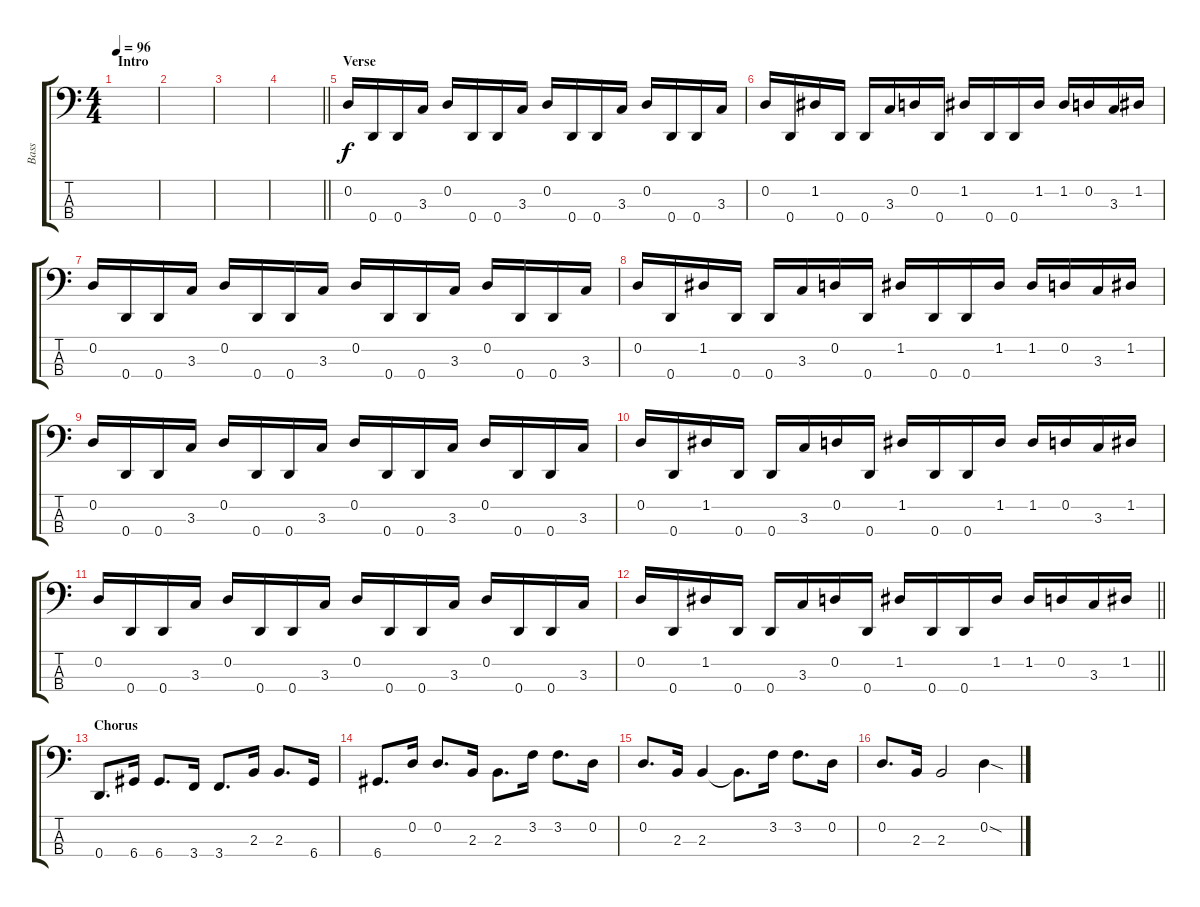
\track ("Bass" "Bass") {instrument electricbassfinger}
\staff {score tabs}
\tuning (G2 D2 A1 D1) {hide}
\ts (4 4)
\section ("" "Intro")
\tempo 96
\clef f4
\ks c
|
|
|
\barLineRight lightlight
|
\section ("" "Verse")
0.2.16 0.4.16 0.4.16 3.3.16 0.2.16 0.4.16 0.4.16 3.3.16 0.2.16 0.4.16 0.4.16 3.3.16 0.2.16 0.4.16 0.4.16 3.3.16 |
0.2.16 0.4.16 1.2.16 0.4.16 0.4.16 3.3.16 0.2.16 0.4.16 1.2.16 0.4.16 0.4.16 1.2.16 1.2.16 0.2.16 3.3.16 1.2.16 |
0.2.16 0.4.16 0.4.16 3.3.16 0.2.16 0.4.16 0.4.16 3.3.16 0.2.16 0.4.16 0.4.16 3.3.16 0.2.16 0.4.16 0.4.16 3.3.16 |
0.2.16 0.4.16 1.2.16 0.4.16 0.4.16 3.3.16 0.2.16 0.4.16 1.2.16 0.4.16 0.4.16 1.2.16 1.2.16 0.2.16 3.3.16 1.2.16 |
0.2.16 0.4.16 0.4.16 3.3.16 0.2.16 0.4.16 0.4.16 3.3.16 0.2.16 0.4.16 0.4.16 3.3.16 0.2.16 0.4.16 0.4.16 3.3.16 |
0.2.16 0.4.16 1.2.16 0.4.16 0.4.16 3.3.16 0.2.16 0.4.16 1.2.16 0.4.16 0.4.16 1.2.16 1.2.16 0.2.16 3.3.16 1.2.16 |
0.2.16 0.4.16 0.4.16 3.3.16 0.2.16 0.4.16 0.4.16 3.3.16 0.2.16 0.4.16 0.4.16 3.3.16 0.2.16 0.4.16 0.4.16 3.3.16 |
\barLineRight lightlight
0.2.16 0.4.16 1.2.16 0.4.16 0.4.16 3.3.16 0.2.16 0.4.16 1.2.16 0.4.16 0.4.16 1.2.16 1.2.16 0.2.16 3.3.16 1.2.16 |
\section ("" "Chorus")
0.4.8{d} 6.4.16 6.4.8{d} 3.4.16 3.4.8{d} 2.3.16 2.3.8{d} 6.4.16 |
6.4.8{d} 0.2.16 0.2.8{d} 2.3.16 2.3.8{d} 3.2.16 3.2.8{d} 0.2.16 |
0.2.8{d} 2.3.16 2.3.4 2.3{t}.8{d} 3.2.16 3.2.8{d} 0.2.16 |
0.2.8{d} 2.3.16 2.3.2 0.2{sod}.4
